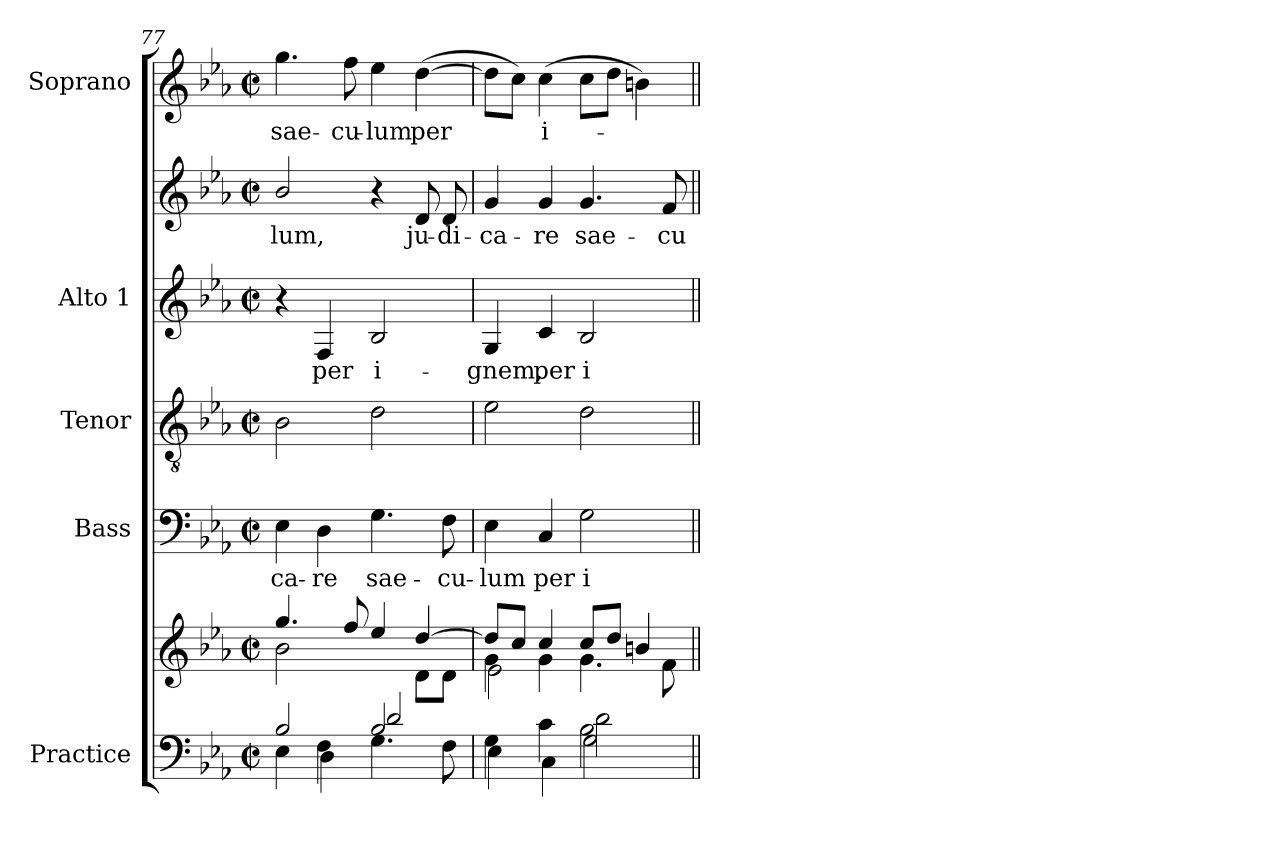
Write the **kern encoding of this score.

**kern	**kern	**kern	**text	**kern	**kern	**text	**kern	**text	**kern	**text
*part5	*part5	*part4	*part4	*part3	*part2	*part2	*part2	*part2	*part1	*part1
*staff7	*staff6	*staff5	*staff5	*staff4	*staff3	*staff3	*staff2	*staff2	*staff1	*staff1
*I"Practice	*	*I"Bass	*	*I"Tenor	*I"Alto 1	*	*	*	*I"Soprano	*
*	*	*I'B	*	*I'T	*I'A	*	*	*	*I'S	*
*clefF4	*clefG2	*clefF4	*	*clefGv2	*clefG2	*	*clefG2	*	*clefG2	*
*k[b-e-a-]	*k[b-e-a-]	*k[b-e-a-]	*	*k[b-e-a-]	*k[b-e-a-]	*	*k[b-e-a-]	*	*k[b-e-a-]	*
*E-:	*E-:	*E-:	*	*E-:	*E-:	*	*E-:	*	*E-:	*
*M2/2	*M2/2	*M2/2	*	*M2/2	*M2/2	*	*M2/2	*	*M2/2	*
*met(c|)	*met(c|)	*met(c|)	*	*met(c|)	*met(c|)	*	*met(c|)	*	*met(c|)	*
=77	=77	=77	=77	=77	=77	=77	=77	=77	=77	=77
*^	*^	*	*	*	*	*	*	*	*	*
*	*^	*	*^	*	*	*	*	*	*	*	*	*
!	!	!	!	!	!	!	!LO:LY:b	!	!	!	!	!LO:LY:b	!	!LO:LY:b
4ryy	2B-/	4E-\	4.gg/	2b-\	4ryy	4E-	-ca-	2B-	4r	.	2b-/	lum,	4.gg	sae-
!	!	!	!	!	!	!	!LO:LY:b	!	!	!LO:LY:b	!	!	!	!
4F\	.	4D\	.	.	2.ryy	4D	-re	.	4F	-per	.	.	.	.
!	!	!	!	!	!	!	!	!	!	!	!	!	!	!LO:LY:b
.	.	.	8ff/	.	.	.	.	.	.	.	.	.	8ff	-cu-
!	!	!	!	!	!	!	!LO:LY:b	!	!	!LO:LY:b	!	!	!	!LO:LY:b
2B-/	2d/	4.G\	4ee-/	4ryy	.	4.G\	sae-	2d	2B-	i-	4r	.	4ee-\	-lum
!	!	!	!	!	!	!	!	!	!	!	!	!LO:LY:b	!	!LO:LY:b
.	.	.	[4dd/	8d\L	.	.	.	.	.	.	8d	ju-	(>[4dd	per
!	!	!	!	!	!	!	!LO:LY:b	!	!	!	!	!LO:LY:b	!	!
.	.	8F\	.	8d\J	.	8F	-cu-	.	.	.	8d	-di-	.	.
=78	=78	=78	=78	=78	=78	=78	=78	=78	=78	=78	=78	=78	=78	=78
!	!	!	!	!	!	!	!LO:LY:b	!	!	!LO:LY:b	!	!LO:LY:b	!	!
4G\	2ryy	4E-\	8dd/L]	4g\	2e-\	4E-	-lum	2e-\	4G	-gnem,	4g	-ca-	8ddL]	.
.	.	.	8cc/J	.	.	.	.	.	.	.	.	.	8ccJ)	.
!	!	!	!	!	!	!	!LO:LY:b	!	!	!LO:LY:b	!	!LO:LY:b	!	!LO:LY:b
4c\	.	4C\	4cc/	4g\	.	4C	per	.	4c	per	4g	-re	(>4cc	i-
!	!	!	!	!	!	!	!LO:LY:b	!	!	!LO:LY:b	!	!LO:LY:b	!	!
2B-\	2d\	2G\	8cc/L	4.g\	2ryy	2G\	i-	2d	2B-	i-	4.g	sae-	8ccL	.
.	.	.	8dd/J	.	.	.	.	.	.	.	.	.	8ddJ	.
.	.	.	4bn/	.	.	.	.	.	.	.	.	.	4bn)	.
!	!	!	!	!	!	!	!	!	!	!	!	!LO:LY:b	!	!
.	.	.	.	8f\	.	.	.	.	.	.	8f	-cu-	.	.
*v	*v	*v	*	*	*	*	*	*	*	*	*	*	*	*
*	*v	*v	*v	*	*	*	*	*	*	*	*	*
=||	=||	=||	=||	=||	=||	=||	=||	=||	=||	=||
*-	*-	*-	*-	*-	*-	*-	*-	*-	*-	*-
